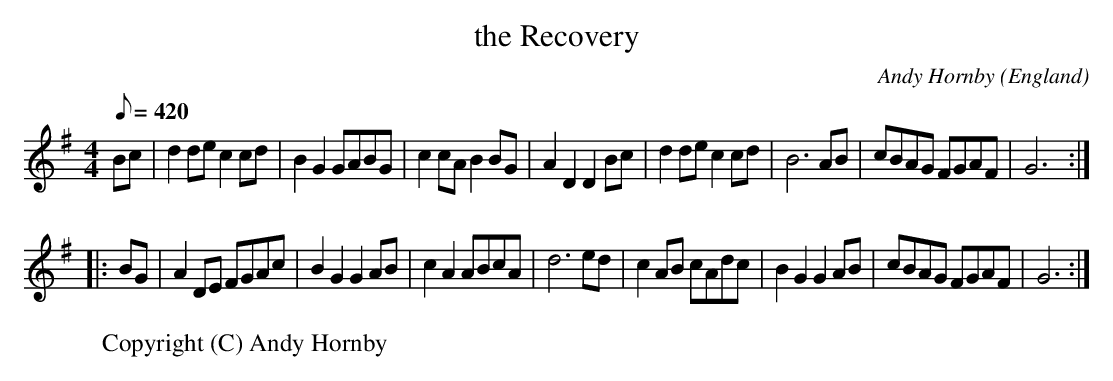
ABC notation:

X:1
T:the Recovery
O:England
M:4/4
Q:1/8=420
C:Andy Hornby
K:G
Bc|\
d2de c2cd|B2G2 GABG|c2cA B2BG|A2D2 D2Bc|\
d2de c2cd|B6 AB|cBAG FGAF|G6 :|
|:BG|\
A2DE FGAc|B2G2 G2AB|c2A2 ABcA|d6 ed|\
c2AB cAdc|B2G2 G2AB|cBAG FGAF|G6 :|
W:Copyright (C) Andy Hornby
